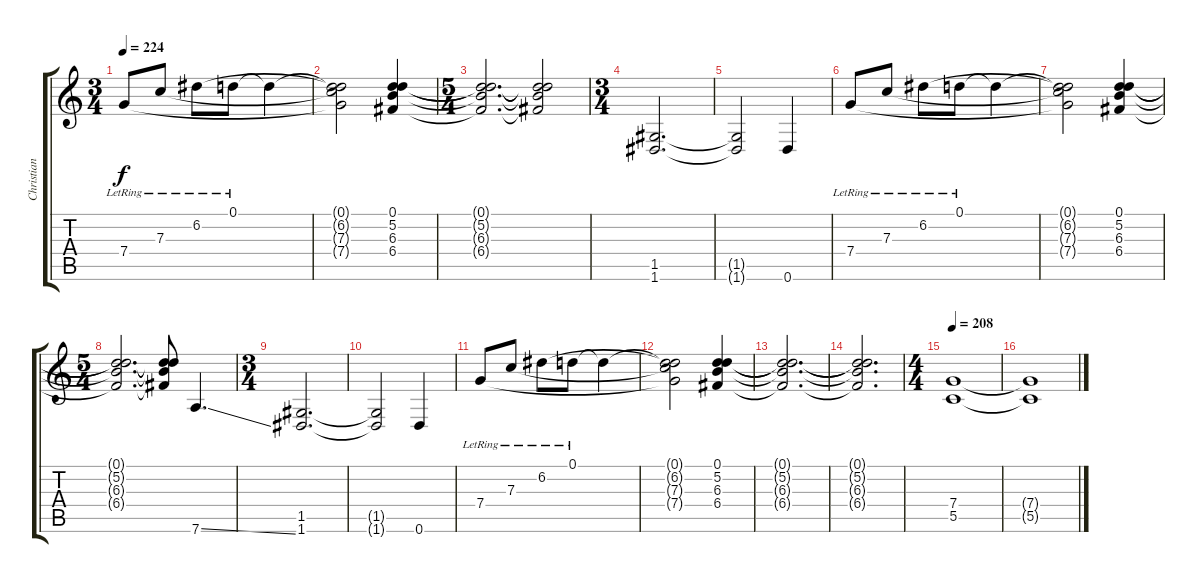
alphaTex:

\track ("Christian Muenzner" "Christian ") {instrument distortionguitar}
\staff {score tabs}
\tuning (D4 A3 F3 C3 G2 D2) {hide}
\ts (3 4)
\tempo 224
\clef g2
\ks c
7.4{lr}.8{dy f} 7.3{lr}.8 6.2{lr}.8 0.1{lr}.8 0.1{t}.4 |
(0.1{t} 6.2{t} 7.3{t} 7.4{t}).2 (0.1 5.2 6.3 6.4).4 |
\ts (5 4)
(0.1{t} 5.2{t} 6.3{t} 6.4{t}).2{d} (0.1{t} 5.2{t} 6.3{t} 6.4{t}).2 |
\ts (3 4)
(1.5 1.6).2{d} |
(1.5{t} 1.6{t}).2 0.6.4 |
7.4{lr}.8 7.3{lr}.8 6.2{lr}.8 0.1{lr}.8 0.1{t}.4 |
(0.1{t} 6.2{t} 7.3{t} 7.4{t}).2 (0.1 5.2 6.3 6.4).4 |
\ts (5 4)
(0.1{t} 5.2{t} 6.3{t} 6.4{t}).2{d} (0.1{t} 5.2{t} 6.3{t} 6.4{t}).8 7.6{ss}.4{d} |
\ts (3 4)
(1.5 1.6).2{d} |
(1.5{t} 1.6{t}).2 0.6.4 |
7.4{lr}.8 7.3{lr}.8 6.2{lr}.8 0.1{lr}.8 0.1{t}.4 |
(0.1{t} 6.2{t} 7.3{t} 7.4{t}).2 (0.1 5.2 6.3 6.4).4 |
(0.1{t} 5.2{t} 6.3{t} 6.4{t}).2{d} |
(0.1{t} 5.2{t} 6.3{t} 6.4{t}).2{d} |
\ts (4 4)
\tempo 208
(7.4 5.5).1 |
(7.4{t} 5.5{t}).1
